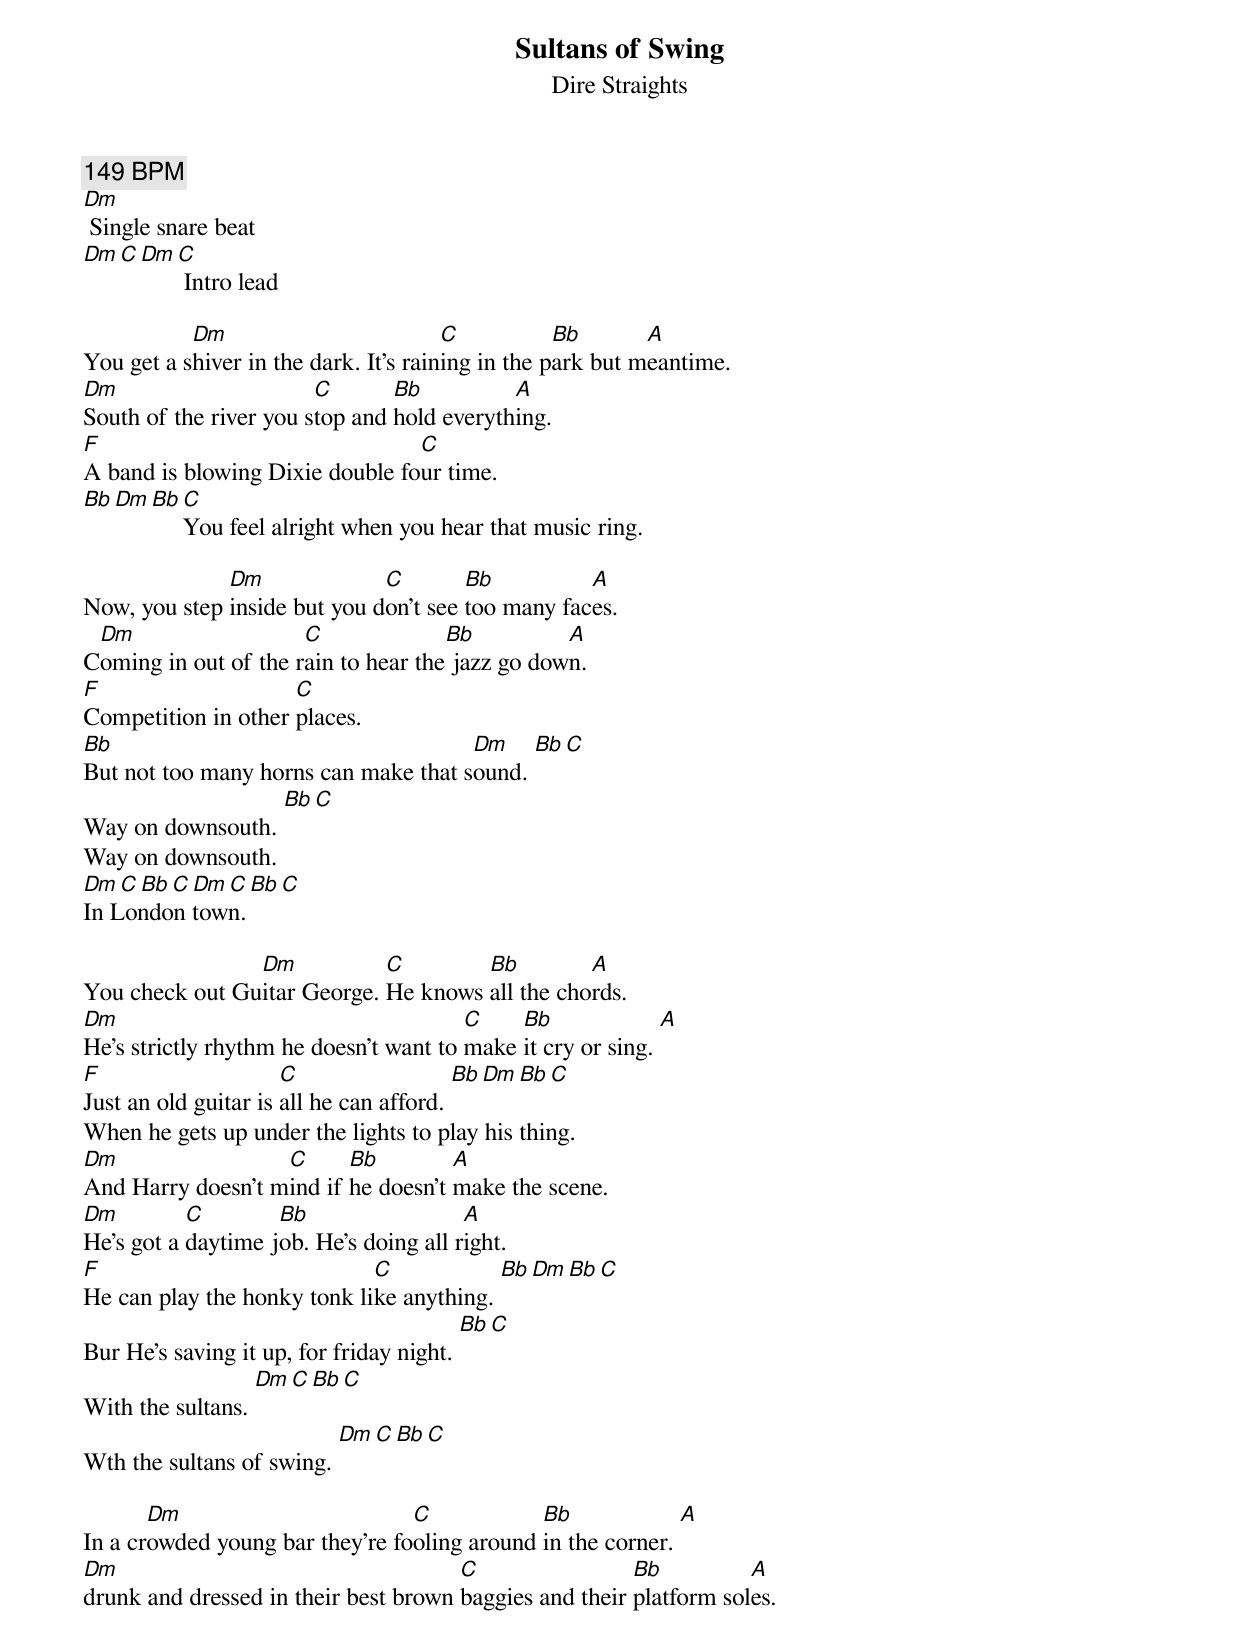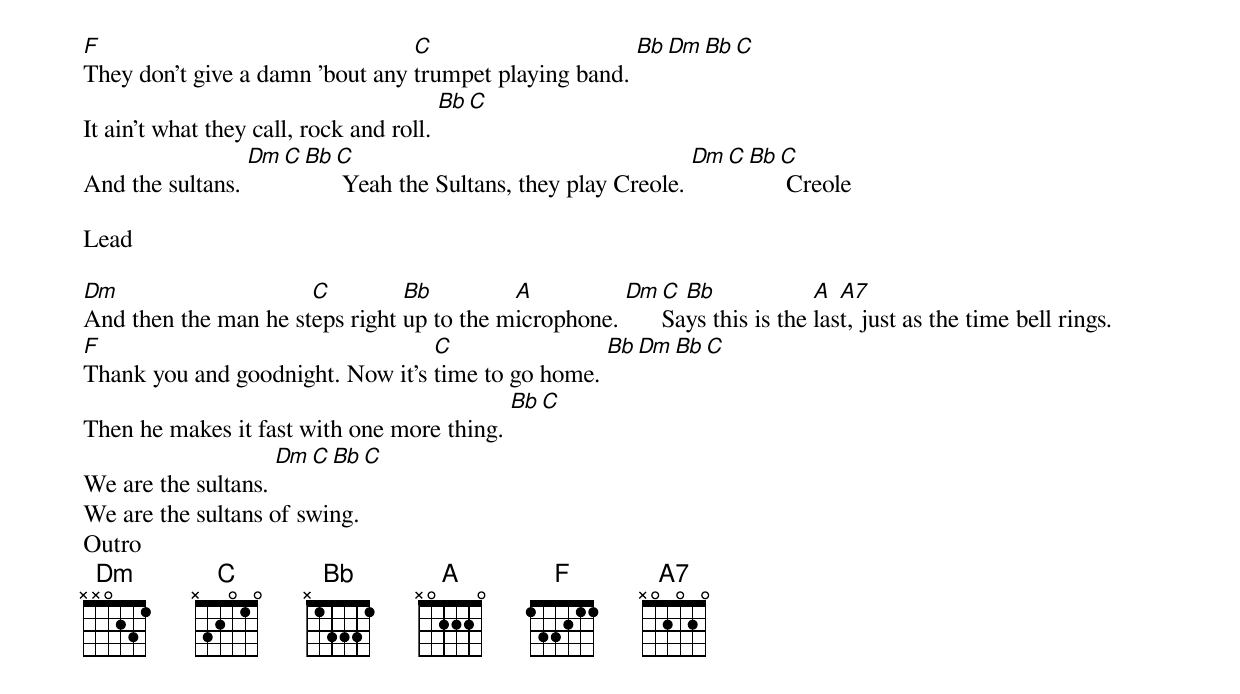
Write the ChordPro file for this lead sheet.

{title:Sultans of Swing}
{subtitle:Dire Straights}
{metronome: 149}
{c:149 BPM}
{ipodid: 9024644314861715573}
[Dm] Single snare beat
[Dm][C][Dm][C] Intro lead

You get a s[Dm]hiver in the dark. It's rain[C]ing in the p[Bb]ark but m[A]eantime.
[Dm]South of the river you s[C]top and [Bb]hold everyth[A]ing.
[F]A band is blowing Dixie double fo[C]ur time.
[Bb][Dm][Bb][C]You feel alright when you hear that music ring.

Now, you step [Dm]inside but you d[C]on't see [Bb]too many fac[A]es.
C[Dm]oming in out of the r[C]ain to hear the[Bb] jazz go dow[A]n.
[F]Competition in other [C]places.
[Bb]But not too many horns can make that s[Dm]ound. [Bb][C]
Way on downsouth. [Bb][C]
Way on downsouth.
[Dm][C][Bb][C][Dm][C][Bb][C]
In London town.

You check out Gu[Dm]itar George. [C]He knows [Bb]all the cho[A]rds.
[Dm]He's strictly rhythm he doesn't want to [C]make [Bb]it cry or sing. [A]
[F]Just an old guitar is [C]all he can afford. [Bb][Dm][Bb][C]
When he gets up under the lights to play his thing.
[Dm]And Harry doesn't m[C]ind if [Bb]he doesn't [A]make the scene.
[Dm]He's got a [C]daytime j[Bb]ob. He's doing all r[A]ight.
[F]He can play the honky tonk li[C]ke anything. [Bb][Dm][Bb][C]
Bur He's saving it up, for friday night. [Bb][C]
With the sultans. [Dm][C][Bb][C]
Wth the sultans of swing. [Dm][C][Bb][C]

In a cr[Dm]owded young bar they're fo[C]oling around [Bb]in the corner. [A]
[Dm]drunk and dressed in their best brown [C]baggies and their [Bb]platform sol[A]es.
[F]They don't give a damn 'bout any [C]trumpet playing band. [Bb][Dm][Bb][C]
It ain't what they call, rock and roll. [Bb][C]
And the sultans. [Dm][C][Bb][C] Yeah the Sultans, they play Creole. [Dm][C][Bb][C] Creole

Lead

[Dm]And then the man he st[C]eps right [Bb]up to the m[A]icrophone. [Dm][C]Sa[Bb]ys this is the [A]las[A7]t, just as the time bell rings.
[F]Thank you and goodnight. Now it's [C]time to go home. [Bb][Dm][Bb][C]
Then he makes it fast with one more thing. [Bb][C]
We are the sultans. [Dm][C][Bb][C]
We are the sultans of swing.
Outro
